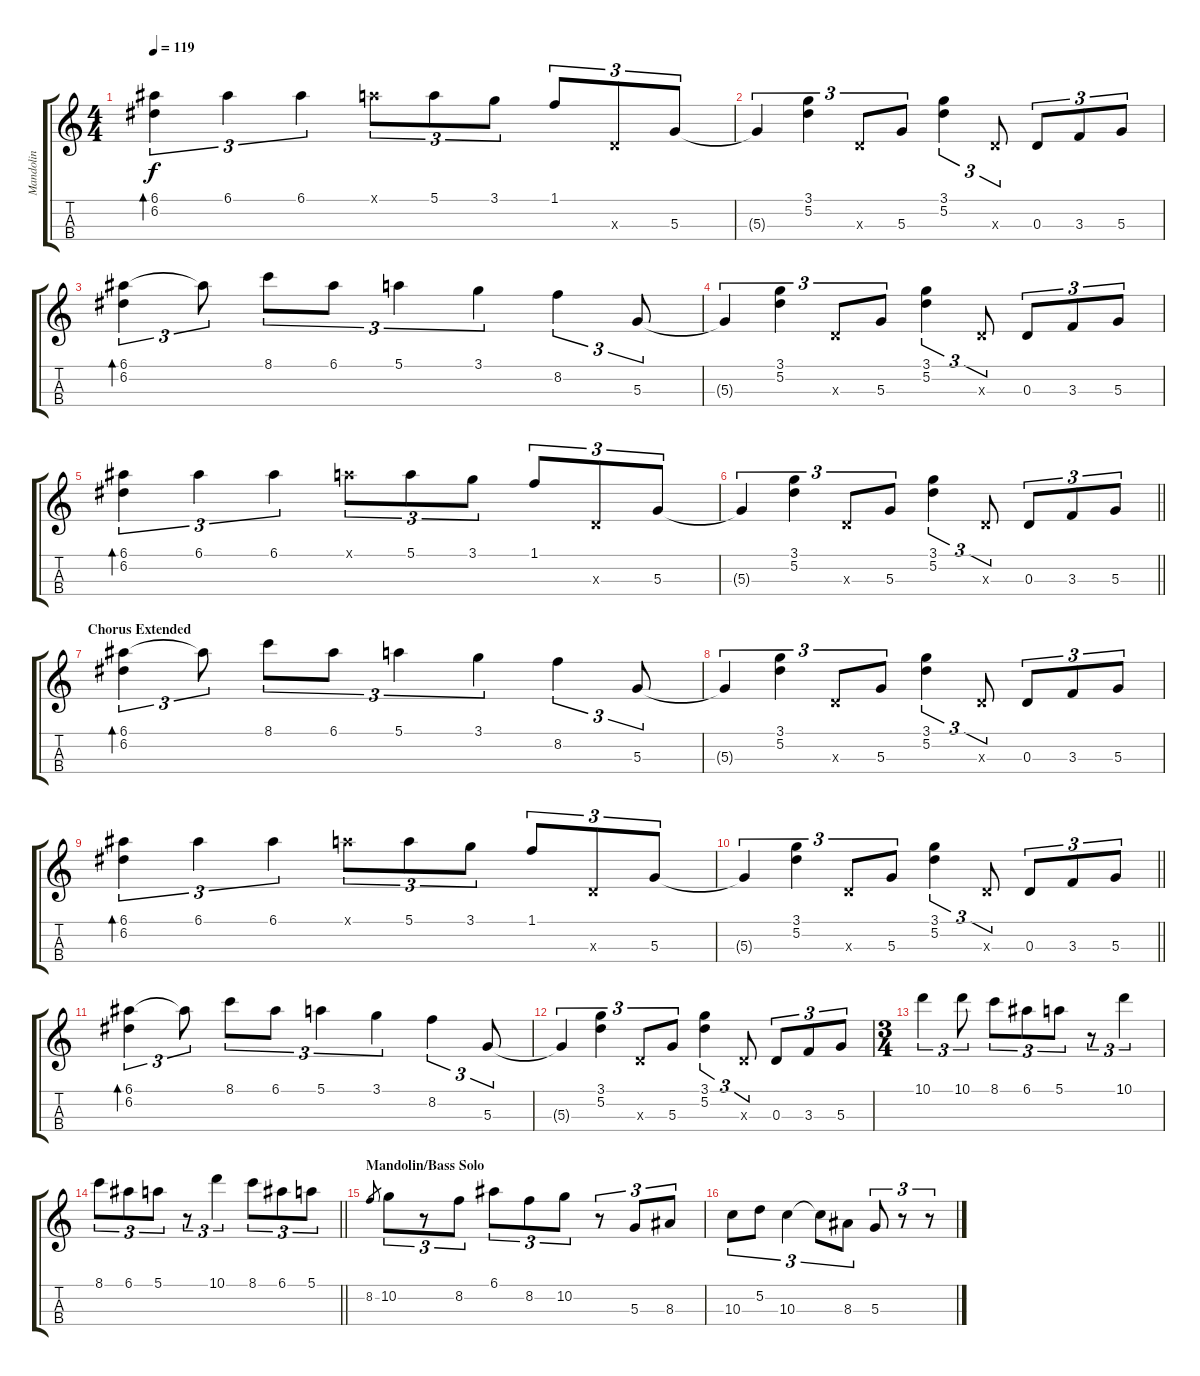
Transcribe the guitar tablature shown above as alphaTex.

\track ("Mandolin" "Mandolin") {instrument acousticguitarsteel}
\staff {score tabs}
\tuning (E4 A3 D3 G2) {hide}
\ts (4 4)
\tempo 119
\clef g2
\ks c
(6.1 6.2).4{tu (3 2) bd 60 dy f} 6.1.4{tu (3 2)} 6.1.4{tu (3 2)} 5.1{x}.8{tu (3 2)} 5.1.8{tu (3 2)} 3.1.8{tu (3 2)} 1.1.8{tu (3 2)} 0.3{x}.8{tu (3 2)} 5.3.8{tu (3 2)} |
5.3{t}.4{tu (3 2)} (3.1 5.2).4{tu (3 2)} 0.3{x}.8{tu (3 2)} 5.3.8{tu (3 2)} (3.1 5.2).4{tu (3 2)} 0.3{x}.8{tu (3 2)} 0.3.8{tu (3 2)} 3.3.8{tu (3 2)} 5.3.8{tu (3 2)} |
(6.1 6.2).4{tu (3 2) bd 60} 6.1{t}.8{tu (3 2)} 8.1.8{tu (3 2)} 6.1.8{tu (3 2)} 5.1.4{tu (3 2)} 3.1.4{tu (3 2)} 8.2.4{tu (3 2)} 5.3.8{tu (3 2)} |
5.3{t}.4{tu (3 2)} (3.1 5.2).4{tu (3 2)} 0.3{x}.8{tu (3 2)} 5.3.8{tu (3 2)} (3.1 5.2).4{tu (3 2)} 0.3{x}.8{tu (3 2)} 0.3.8{tu (3 2)} 3.3.8{tu (3 2)} 5.3.8{tu (3 2)} |
(6.1 6.2).4{tu (3 2) bd 60} 6.1.4{tu (3 2)} 6.1.4{tu (3 2)} 5.1{x}.8{tu (3 2)} 5.1.8{tu (3 2)} 3.1.8{tu (3 2)} 1.1.8{tu (3 2)} 0.3{x}.8{tu (3 2)} 5.3.8{tu (3 2)} |
\barLineRight lightlight
5.3{t}.4{tu (3 2)} (3.1 5.2).4{tu (3 2)} 0.3{x}.8{tu (3 2)} 5.3.8{tu (3 2)} (3.1 5.2).4{tu (3 2)} 0.3{x}.8{tu (3 2)} 0.3.8{tu (3 2)} 3.3.8{tu (3 2)} 5.3.8{tu (3 2)} |
\section ("" "Chorus Extended")
(6.1 6.2).4{tu (3 2) bd 60} 6.1{t}.8{tu (3 2)} 8.1.8{tu (3 2)} 6.1.8{tu (3 2)} 5.1.4{tu (3 2)} 3.1.4{tu (3 2)} 8.2.4{tu (3 2)} 5.3.8{tu (3 2)} |
5.3{t}.4{tu (3 2)} (3.1 5.2).4{tu (3 2)} 0.3{x}.8{tu (3 2)} 5.3.8{tu (3 2)} (3.1 5.2).4{tu (3 2)} 0.3{x}.8{tu (3 2)} 0.3.8{tu (3 2)} 3.3.8{tu (3 2)} 5.3.8{tu (3 2)} |
(6.1 6.2).4{tu (3 2) bd 60} 6.1.4{tu (3 2)} 6.1.4{tu (3 2)} 5.1{x}.8{tu (3 2)} 5.1.8{tu (3 2)} 3.1.8{tu (3 2)} 1.1.8{tu (3 2)} 0.3{x}.8{tu (3 2)} 5.3.8{tu (3 2)} |
\barLineRight lightlight
5.3{t}.4{tu (3 2)} (3.1 5.2).4{tu (3 2)} 0.3{x}.8{tu (3 2)} 5.3.8{tu (3 2)} (3.1 5.2).4{tu (3 2)} 0.3{x}.8{tu (3 2)} 0.3.8{tu (3 2)} 3.3.8{tu (3 2)} 5.3.8{tu (3 2)} |
(6.1 6.2).4{tu (3 2) bd 60} 6.1{t}.8{tu (3 2)} 8.1.8{tu (3 2)} 6.1.8{tu (3 2)} 5.1.4{tu (3 2)} 3.1.4{tu (3 2)} 8.2.4{tu (3 2)} 5.3.8{tu (3 2)} |
5.3{t}.4{tu (3 2)} (3.1 5.2).4{tu (3 2)} 0.3{x}.8{tu (3 2)} 5.3.8{tu (3 2)} (3.1 5.2).4{tu (3 2)} 0.3{x}.8{tu (3 2)} 0.3.8{tu (3 2)} 3.3.8{tu (3 2)} 5.3.8{tu (3 2)} |
\ts (3 4)
10.1.4{tu (3 2)} 10.1.8{tu (3 2)} 8.1.8{tu (3 2)} 6.1.8{tu (3 2)} 5.1.8{tu (3 2)} r.8{tu (3 2)} 10.1.4{tu (3 2)} |
\barLineRight lightlight
8.1.8{tu (3 2)} 6.1.8{tu (3 2)} 5.1.8{tu (3 2)} r.8{tu (3 2)} 10.1.4{tu (3 2)} 8.1.8{tu (3 2)} 6.1.8{tu (3 2)} 5.1.8{tu (3 2)} |
\section ("" "Mandolin/Bass Solo")
8.2.8{gr} 10.2.8{tu (3 2)} r.8{tu (3 2)} 8.2.8{tu (3 2)} 6.1.8{tu (3 2)} 8.2.8{tu (3 2)} 10.2.8{tu (3 2)} r.8{tu (3 2)} 5.3.8{tu (3 2)} 8.3.8{tu (3 2)} |
10.3.8{tu (3 2)} 5.2.8{tu (3 2)} 10.3.4{tu (3 2)} 10.3{t}.8{tu (3 2)} 8.3.8{tu (3 2)} 5.3.8{tu (3 2)} r.8{tu (3 2)} r.8{tu (3 2)}
